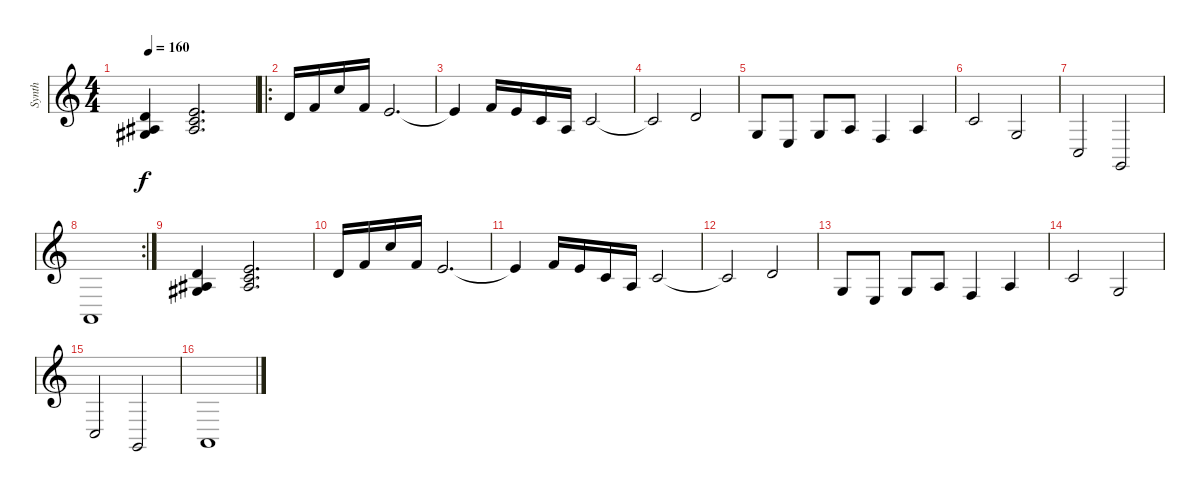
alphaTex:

\track ("Synth" "Synth") {instrument stringensemble1}
\staff {score}
\tuning (E4 B3 G3 D3 A2 E2) {hide}
\ts (4 4)
\tempo 160
\clef g2
\ks c
(7.3 8.4 11.5).4{dy f} (9.3 10.4 13.5).2{d} |
\ro
7.3.16 10.3.16 8.1.16 10.3.16 9.3.2{d} |
9.3{t}.4 10.3.16 9.3.16 5.3.16 2.3.16 5.3.2 |
5.3{t}.2 7.3.2 |
0.3.8 2.4.8 0.3.8 2.3.8 3.4.4 7.4.4 |
10.4.2 5.4.2 |
3.5.2 3.6.2 |
\rc 2
5.6.1 |
(7.3 8.4 11.5).4 (9.3 10.4 13.5).2{d} |
7.3.16 10.3.16 8.1.16 10.3.16 9.3.2{d} |
9.3{t}.4 10.3.16 9.3.16 5.3.16 2.3.16 5.3.2 |
5.3{t}.2 7.3.2 |
0.3.8 2.4.8 0.3.8 2.3.8 3.4.4 7.4.4 |
10.4.2 5.4.2 |
3.5.2 3.6.2 |
5.6.1
